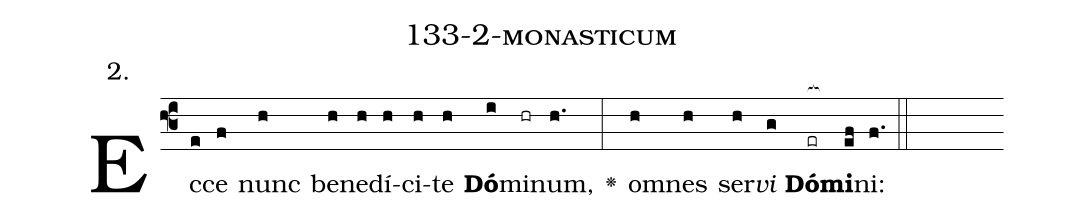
name: 133-2-monasticum;
annotation: 2.;
%%
(f3)Ec(e)ce(f) nunc(h) be(h)ne(h)dí(h)ci(h)te(h) <b>Dó</b>(i)mi(hr)num,(h.) <v>\greheightstar</v>(:) om(h)nes(h) ser(h)<i>vi</i>(g) <b>Dó</b>(er[ocb:1{])<b>mi</b>(ef[ocb:0}])ni:(f.) (::)


%E(h) u(h) o(h) u(g) a(ef) e.(f.) (::)
